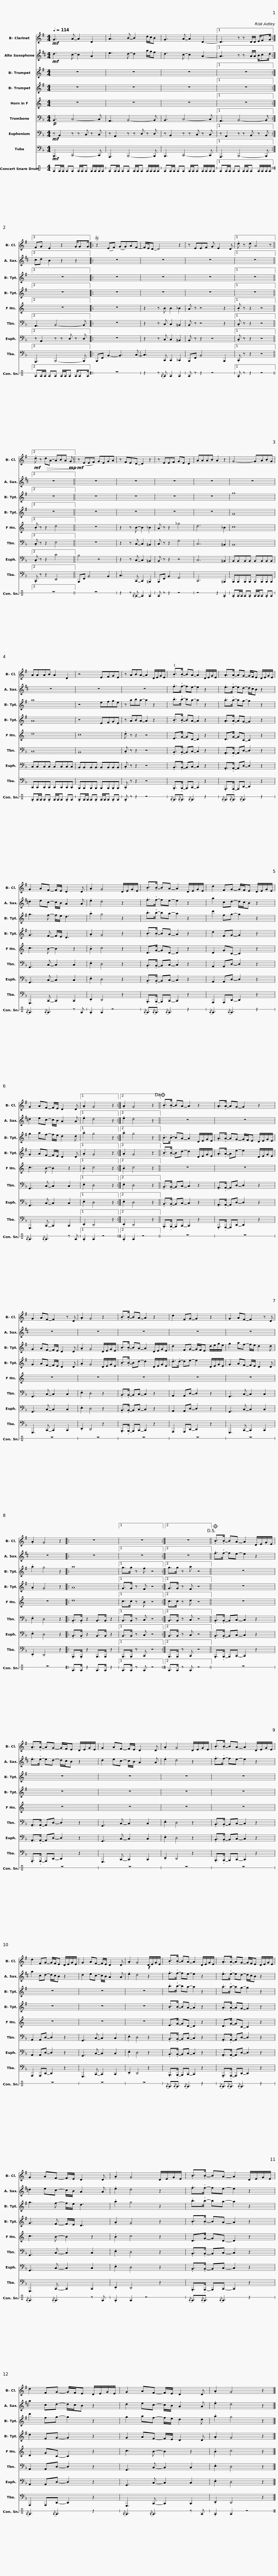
X:1
%%score 1 2 3 4 5 6 7 8 9
L:1/8
Q:1/4=114
M:4/4
I:linebreak $
K:F
V:1 treble transpose=-2
V:2 treble transpose=-9
V:3 treble transpose=-2
V:4 treble transpose=-2
V:5 treble transpose=-7
V:6 bass
V:7 bass
V:8 bass
V:9 perc stafflines=1
K:none
V:1
[K:G]!mf! G3 A- A2 D2 | A3 B- B2 d/c/B |$ G3 A- A2 D2- |1 D3 z z D/D/ E/FG/ :|2 FG E2 z2 G/GG/ |:$ %5
S z2 (EF) (GG)AF- | F/E/D- D4 z2 | z EEF G E2 D |1 .d z d A4 z ||2$!mf! .d z!>(! dA- ABA!mp! G!>)! || %10
!mf! z (EEF) GEGA | z FED- D2 z2 | z EEF GE D2 | AAAB A2 z2 |$ G4- GABG | %15
 AAAB A2 D2 | z4 EFGE |$ z ABA- A2 D/E/G/E/ | .B>.B- BA- A2 D/E/G/E/ | .A>.A- AG- G/F/E D/E/G/E/ |$ %20
 G2 AF- F/E/ D2 D | .A2 G4 D/E/G/E/ | .B>.B- BA- A2 D/E/G/E/ | d2 FG- G/F/E D/E/G/E/ |$ G2 AF- F/E/ D2 D |1 %25
 .A2 G4 z2 :|2 .A2 G4 z2!dacoda! || .B>.B- BA- A2 z2 |$ .A>.A- AG- G2 z2 | G2 AF- F2 z D | %30
 .A2 G4 z2 | .B>.B- BA- A2 z2 |$ d2 FG- G2 z2 | G2 AF- F2 z D | .A2 G4 z2 |: %35
 z8 |1 z8 :|2$ z8!D.S.! ||O .B>.B- BA- A2 D/E/G/E/ | .A>.A- AG- G/F/E D/E/G/E/ | %40
 G2 AF- F/E/ D2 D |$ .A2 G4 D/E/G/E/ | .B>.B- BA- A2 D/E/G/E/ | d2 FG- G/F/E D/E/G/E/ | G2 AF- F/E/ D2 D |$ %45
 .A2 G4!f! D/E/G/E/ | .B>.B- BA- A2 D/E/G/E/ | .A>.A- AG- G/F/E D/E/G/E/ |$ G2 AF- F/E/ D2 D | .A2 G4 D/E/G/E/ | %50
 .B>.B- BA- A2 D/E/G/E/ | d2 FG- G/F/E D/E/G/E/ |$ G2 AF- F/E/ D2 D | .A2 G4 z2 |] %54
V:2
[K:D]!mf! d3 c- c2 A2 | e3 d- d2 a/g/f |$ d3 c- c2 A2- |1 A3 z z A/A/ B/cd/ :|2 cd B2 z2 z2 |:$ %5
 z8 | z8 | z8 |1 z8 ||2$ z8 || %10
 z8 | z8 | z8 | z8 |$ z8 | %15
 z8 | z8 |$ z8 | .f>.f- fe- e2 z2 | .e>.e- ed- d/c/B z2 |$ %20
 d2 ec- c/B/ A2 A | .e2 d4 z2 | .f>.f- fe- e2 z2 | a2 cd- d/c/B z2 |$ d2 ec- c/B/ A2 A |1 %25
 .e2 d4 z2 :|2 .e2 d4 z2 || z8 |$ z8 | z8 | %30
 z8 | z8 |$ z8 | z8 | z8 |: %35
 z8 |1 z8 :|2$ z8 || .f>.f- fe- e2 z2 | .e>.e- ed- d/c/B z2 | %40
 d2 ec- c/B/ A2 A |$ .e2 d4 z2 | .f>.f- fe- e2 z2 | a2 cd- d/c/B z2 | d2 ec- c/B/ A2 A |$ %45
 .e2 d4 z2 | .f>.f- fe- e2 z2 | .e>.e- ed- d/c/B z2 |$ d2 ec- c/B/ A2 A | .e2 d4 z2 | %50
 .f>.f- fe- e2 z2 | a2 cd- d/c/B z2 |$ d2 ec- c/B/ A2 A | .e2 d4 z2 |] %54
V:3
[K:G] z8 | z8 |$ z8 |1 z8 :|2 z8 |:$ %5
 z8 | z8 | z8 |1 z8 ||2$ z8 || %10
 z8 | z8 | z8 | z8 |$ g8 | %15
 a8 | z4 efge |$ z aba- a2 z2 | .b>.b- ba- a2 z2 | .a>.a- ag- g2 z2 |$ %20
 g3 f- f/e/ d3 | .a2 g4 z2 | .b>.b- ba- a2 z2 | d'2 fg- g2 z2 |$ g2 af- f/e/ d2 d |1 %25
 .a2 g4 z2 :|2 .a2 g4 z2 || .B>.B- BA- A2 D/E/G/E/ |$ .A>.A- AG- G/F/E D/E/G/E/ | G2 AF- F/E/ D2 D | %30
 .A2 G4 D/E/G/E/ | .B>.B- BA- A2 D/E/G/E/ |$ d2 FG- G/F/E d/e/g/e/ | g2 af- f/e/ d2 d | .a2 g4 z2 |: %35
 a8 |1 g>g z f z4 :|2$ g>g z a z4 || z8 | z8 | %40
 z8 |$ z8 | z8 | z8 | z8 |$ %45
 z8 | .b>.b- ba- a2 z2 | .a>.a- ag- g2 z2 |$ g3 f- f/e/ d3 | .a2 g4 z2 | %50
 .b>.b- ba- a2 z2 | d'2 fg- g2 z2 |$ g2 af- f/e/ d2 d | .a2 g4 z2 |] %54
V:4
[K:G] z8 | z8 |$ z8 |1 z8 :|2 z8 |:$ %5
 z8 | z8 | z8 |1 z8 ||2$ z8 || %10
 z8 | z8 | z8 | z8 |$ G8 | %15
 A8 | z4 EFGE |$ z ABA- A2 z2 | .B>.B- BA- A2 z2 | .A>.A- AG- G2 z2 |$ %20
 G3 F- F/E/ D3 | .A2 G4 z2 | .B>.B- BA- A2 z2 | d2 FG- G2 z2 |$ G2 AF- F/E/ D2 D |1 %25
 .A2 G4 z2 :|2 .A2 G4 z2 || .B>.B- Bd- d2 D/E/G/E/ |$ .A>.A- Ae- e2 D/E/G/E/ | G2 AF- F/E/ D2 D | %30
 .A2 G4 D/E/G/E/ | .B>.B- Bd- d2 D/E/G/E/ |$ .d>.d- de- e2 D/E/G/E/ | G2 AF- F/E/ D2 D | .A2 G4 z2 |: %35
 A8 |1 G>G z F z4 :|2$ G>G z F z4 || z8 | z8 | %40
 z8 |$ z8 | z8 | z8 | z8 |$ %45
 z8 | .B>.B- BA- A2 z2 | .A>.A- AG- G2 z2 |$ G3 F- F/E/ D3 | .A2 G4 z2 | %50
 .B>.B- BA- A2 z2 | d2 FG- G2 z2 |$ G2 AF- F/E/ D2 D | .A2 G4 z2 |] %54
V:5
[K:C] z8 | z8 |$ z8 |1 z8 :|2 z8 |:$ %5
 z8 | z2 z B B2 _B2 | A z z4 z2 |1 .B z z2 z4 ||2$ .B z z2 d4 || %10
 z8 | z2 z B- B2 _B2 | A z z2 _g4 | d6 _B2 |$ c8 | %15
 d8 | c8 |$ .d z z2 z4 | E>G- GD- D2 z2 | D>G- GC- C2 z2 |$ %20
 c3 B- B2 z2 | .B2 c4 z2 | D>G- GD- D2 z2 | D2 GC- C2 z2 |$ c3 B- B2 z2 |1 %25
 .B2 c4 z2 :|2 .B2 c4 z2 || z8 |$ z8 | z8 | %30
 z8 | z8 |$ z8 | z8 | z8 |: %35
 d8 |1 c>c z B z4 :|2$ c>c z d z4 || z8 | z8 | %40
 z8 |$ z8 | z8 | z8 | z8 |$ %45
 z8 | E>G- GD- D2 z2 | D>G- GC- C2 z2 |$ c3 B- B2 z2 | .B2 c4 z2 | %50
 D>G- GD- D2 z2 | D2 GC- C2 z2 |$ c3 B- B2 z2 | .B2 c4 z2 |] %54
V:6
!p! B,,3 C,4- C, | A,,3 B,,4- B,, |$ B,,3 C,4- C, |1 A,,3 B,,4- B,, :|2 A,,3 B,,4- B,, |:$ %5
 z8 | z2 z C, C,2 =B,,2 | B,, z z4 z2 |1 .C, z z2 z4 ||2$ .C, z z2 E,4 || %10
 z8 | z2 z C,- C,2 =B,,2 | C, z z2 G,4 | C,6 =B,,2 |$ B,,8 | %15
 C,8 | B,,8 |$ .C, z z2 z4 | .B,,>.B,,- B,,C,- C,2 z2 | .A,,>.A,,- A,,D,- D,2 z2 |$ %20
 G,,3 C,- C,2 C,2 | .E,2 D,4 z2 | .B,,>.B,,- B,,C,- C,2 z2 | A,,2 A,,D,- D,2 z2 |$ G,,3 C,- C,2 C,2 |1 %25
 .E,2 D,4 z2 :|2 .E,2 D,4 z2 || .B,,>.B,,- B,,C,- C,2 z2 |$ .A,,>.A,,- A,,D,- D,2 z2 | G,,3 C,- C,2 C,2 | %30
 .E,2 D,4 z2 | .B,,>.B,,- B,,C,- C,2 z2 |$ A,,2 A,,D,- D,2 z2 | G,,3 C,- C,2 C,2 | .E,2 D,4 z2 |: %35
 .B,,>.B,, z2 B,,>B,, z2 |1 B,,>B,, z C, z4 :|2$ B,,>B,, z C, z4 || .B,,>.B,,- B,,C,- C,2 z2 | .A,,>.A,,- A,,D,- D,2 z2 | %40
 G,,3 C,- C,2 C,2 |$ .E,2 D,4 z2 | .B,,>.B,,- B,,C,- C,2 z2 | A,,2 A,,D,- D,2 z2 | G,,3 C,- C,2 C,2 |$ %45
 .E,2 D,4 z2 | .B,,>.B,,- B,,C,- C,2 z2 | .A,,>.A,,- A,,D,- D,2 z2 |$ G,,3 C,- C,2 C,2 | .E,2 D,4 z2 | %50
 .B,,>.B,,- B,,C,- C,2 z2 | A,,2 A,,D,- D,2 z2 |$ G,,3 C,- C,2 C,2 | .E,2 D,4 z2 |] %54
V:7
!mf! z B,,2 z z C, z C, | z A,,2 z z D, z D, |$ z B,,2 z z C, z C, |1 z A,,2 z z B,, z B,, :|2 z A,,2 z z D, z D, |:$ %5
 z8 | z2 z C, C,2 =B,,2 | B,, z z2 z4 |1 .C, z z2 z4 ||2$ .C, z z2 C4 || %10
 B,4 z4 | z2 z C,- C,2 =B,,2 | B,, z z2 z4 | C,6 =B,,2 |$ B,,B,,B,,B,, B,,B,,B,,B,, | %15
 C,C,C,C, C,C,C,C, | B,,B,,B,,B,, B,,B,,B,,B,, |$ .C, z z2 z4 | .B,,>.B,,- B,,C,- C,2 z2 | .A,,>.A,,- A,,D,- D,2 z2 |$ %20
 G,,3 C,- C,2 C,2 | .E,2 D,4 z2 | .B,,>.B,,- B,,C,- C,2 z2 | A,,2 A,,D,- D,2 z2 |$ G,,3 C,- C,2 C,2 |1 %25
 .E,2 D,4 z2 :|2 .E,2 D,4 z2 || .B,,>.B,,- B,,C,- C,2 z2 |$ .A,,>.A,,- A,,D,- D,2 z2 | G,,3 C,- C,2 C,2 | %30
 .E,2 D,4 z2 | .B,,>.B,,- B,,C,- C,2 z2 |$ A,,2 A,,D,- D,2 z2 | G,,3 C,- C,2 C,2 | .E,2 D,4 z2 |: %35
 .B,,>.B,, z2 B,,>B,, z2 |1 B,,>B,, z C, z4 :|2$ B,,>B,, z C, z4 || .B,,>.B,,- B,,C,- C,2 z2 | .A,,>.A,,- A,,D,- D,2 z2 | %40
 G,,3 C,- C,2 C,2 |$ .E,2 D,4 z2 | .B,,>.B,,- B,,C,- C,2 z2 | A,,2 A,,D,- D,2 z2 | G,,3 C,- C,2 C,2 |$ %45
 .E,2 D,4 z2 | .B,,>.B,,- B,,C,- C,2 z2 | .A,,>.A,,- A,,D,- D,2 z2 |$ G,,3 C,- C,2 C,2 | .E,2 D,4 z2 | %50
 .B,,>.B,,- B,,C,- C,2 z2 | A,,2 A,,D,- D,2 z2 |$ G,,3 C,- C,2 C,2 | .E,2 D,4 z2 |] %54
V:8
!mf! B,,,3 C,,4- C,, | A,,,3 B,,,4- B,,, |$ B,,,3 C,,4- C,, |1 A,,,3 B,,,4- B,,, :|2 A,,,3 B,,,4- B,,, |:$ %5
 B,,,F,, B,,2- B,,3 C,- | C,3 C,, C,,2 _C,,2 | B,,,F,, B,,4 B,,,2 |1 .C,, z z2 z4 ||2$ .C,, z z2 E,,4 || %10
 B,,,F,, B,,4 B,,2 | C,3 C,,- C,,2 =B,,,2 | B,,,F,, B,,2 G,,4 | C,,6 =B,,,2 |$ B,,,B,,,B,,,B,,, B,,,B,,,B,,,B,,, | %15
 C,,C,,C,,C,, C,,C,,C,,C,, | B,,,B,,,B,,,B,,, B,,,B,,,B,,,B,,, |$ .C,, z z2 z4 | .B,,,>.B,,,- B,,,C,,- C,,2 z2 | .A,,,>.A,,,- A,,,D,,- D,,2 z2 |$ %20
 G,,,3 C,,- C,,2 C,,2 | .E,,2 D,,4 z2 | .B,,,>.B,,,- B,,,C,,- C,,2 z2 | A,,,2 A,,,D,,- D,,2 z2 |$ G,,,3 C,,- C,,2 C,,2 |1 %25
 .E,,2 D,,4 z2 :|2 .E,,2 D,,4 z2 || .B,,,>.B,,,- B,,,C,,- C,,2 z2 |$ .A,,,>.A,,,- A,,,D,,- D,,2 z2 | G,,,3 C,,- C,,2 C,,2 | %30
 .E,,2 D,,4 z2 | .B,,,>.B,,,- B,,,C,,- C,,2 z2 |$ A,,,2 A,,,D,,- D,,2 z2 | G,,,3 C,,- C,,2 C,,2 | .E,,2 D,,4 z2 |: %35
 .B,,,>.B,,, z2 B,,,>B,,, z2 |1 B,,,>B,,, z C,, z4 :|2$ B,,,>B,,, z C,, z4 || .B,,,>.B,,,- B,,,C,,- C,,2 z2 | .A,,,>.A,,,- A,,,D,,- D,,2 z2 | %40
 G,,,3 C,,- C,,2 C,,2 |$ .E,,2 D,,4 z2 | .B,,,>.B,,,- B,,,C,,- C,,2 z2 | A,,,2 A,,,D,,- D,,2 z2 | G,,,3 C,,- C,,2 C,,2 |$ %45
 .E,,2 D,,4 z2 | .B,,,>.B,,,- B,,,C,,- C,,2 z2 | .A,,,>.A,,,- A,,,D,,- D,,2 z2 |$ G,,,3 C,,- C,,2 C,,2 | .E,,2 D,,4 z2 | %50
 .B,,,>.B,,,- B,,,C,,- C,,2 z2 | A,,,2 A,,,D,,- D,,2 z2 |$ G,,,3 C,,- C,,2 C,,2 | .E,,2 D,,4 z2 |] %54
V:9
 EE/E/ EE E/E/E E/E/E/E/ | EE/E/ EE E/E/E E/E/E/E/ |$ EE/E/ EE E/E/E E/E/E/E/ |1 EE/E/ EE E/E/E E/E/E/E/ :|2 EE/E/ EE E/E/E E/EE/ |:$ %5
 z8 | z2 z{/E} E E2 E2 | E z z2 z4 |1 .E z z2 z4 ||2$ z8 || %10
 z8 | z2 z{/E} E- E2 E2 | E z z2 z4 | z4 z2 .E2 |$ .EE/E/ E.E E/E/E .EE | %15
 .EE/E/ E.E E/E/E .EE | .EE/E/ E.E E/E/E .EE |$ .E z z2 z4 |{/E} E3/2{/E}E3/2{/E} E3 z2 |{/E} E3/2{/E}E3/2{/E} E3 z2 |$ %20
{/E} E3{/E} E3 z E | .E2 E2 z4 |{/E} E3/2{/E}E3/2{/E} E3 z2 |{/E} E3{/E} E3 z2 |${/E} E3{/E} E3 z E |1 %25
 .E2 E2 z4 :|2 .E2 E2 z4 || z8 |$ z8 | z8 | %30
 z8 | z8 |$ z8 | z8 | z8 |: %35
 E>E z2 E>E z2 |1 E>E z E z4 :|2$ E>E z E z4 || z8 | z8 | %40
 z8 |$ z8 | z8 | z8 | z8 |$ %45
 z8 |{/E} E3/2{/E}E3/2{/E} E3 z2 |{/E} E3/2{/E}E3/2{/E} E3 z2 |${/E} E3{/E} E3 z E | .E2 E2 z4 | %50
{/E} E3/2{/E}E3/2{/E} E3 z2 |{/E} E3{/E} E3 z2 |${/E} E3{/E} E3 z E | .E2 E2 z4 |] %54
